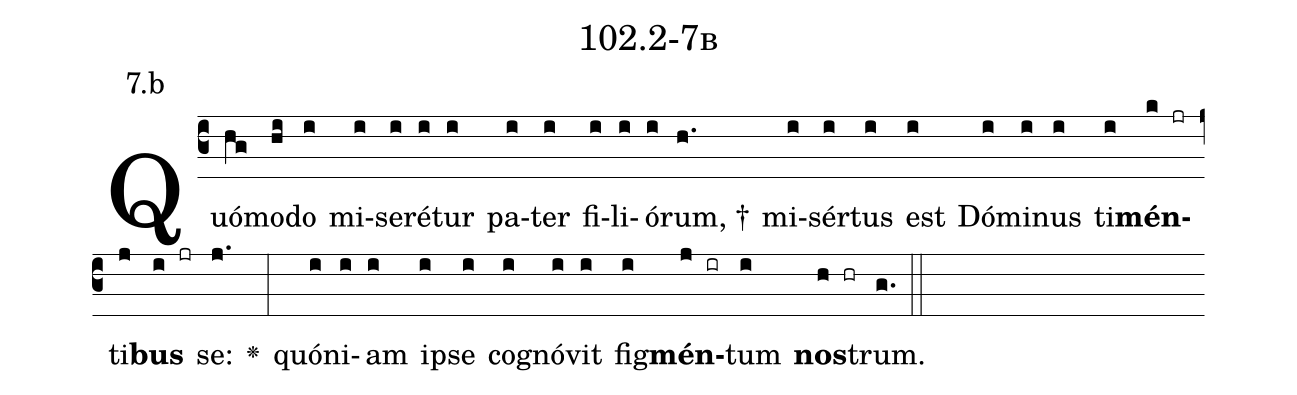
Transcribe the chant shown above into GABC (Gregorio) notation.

name: 102.2-7b;
annotation: 7.b;
%%
(c3)Quó(hg)mo(hi)do(i) mi(i)se(i)ré(i)tur(i) pa(i)ter(i) fi(i)li(i)ó(i)rum, †(h.) mi(i)sér(i)tus(i) est(i) Dó(i)mi(i)nus(i) ti(i)<b>mén</b>(k jr)ti(j)<b>bus</b>(i jr) se:(j.) <v>\greheightstar</v>(:) quón(i)i(i)am(i) ip(i)se(i) co(i)gnó(i)vit(i) fig(i)<b>mén</b>(j ir)tum(i) <b>nos</b>(h hr)trum.(g.) (::)


%E(i) u(i) o(j) u(i) a(h) e.(g.) (::)
